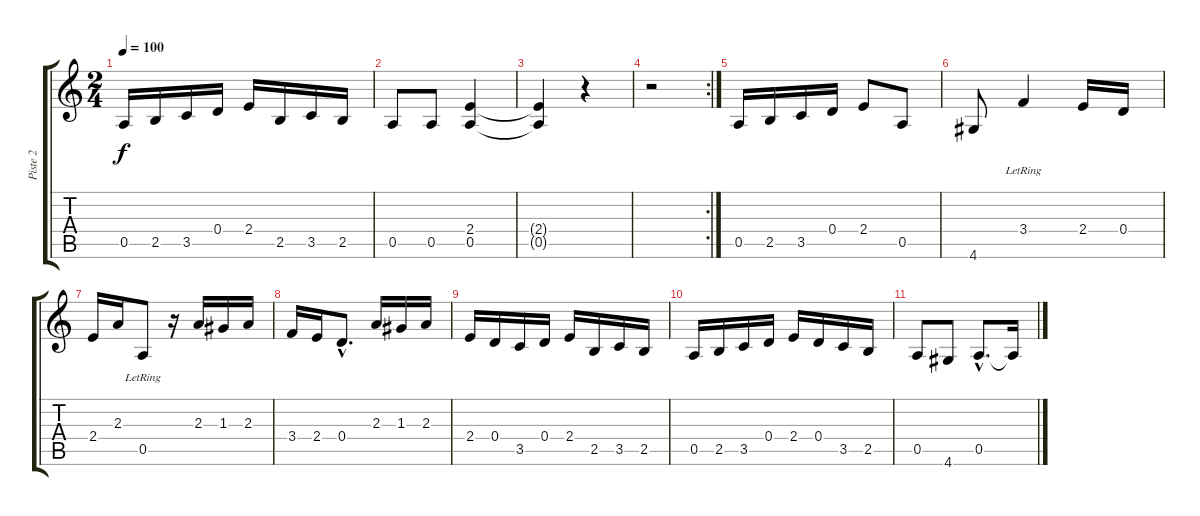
\track ("Piste 2" "Piste 2") {instrument acousticguitarnylon}
\staff {score tabs}
\tuning (E4 B3 G3 D3 A2 E2) {hide}
\ts (2 4)
\tempo 100
\clef g2
\ks c
0.5.16{dy f} 2.5.16 3.5.16 0.4.16 2.4.16 2.5.16 3.5.16 2.5.16 |
0.5.8 0.5.8 (2.4 0.5).4 |
(2.4{t} 0.5{t}).4 r.4 |
\rc 2
r.2 |
0.5.16 2.5.16 3.5.16 0.4.16 2.4.8 0.5.8 |
4.6.8 3.4{lr}.4 2.4.16 0.4.16 |
2.4.16 2.3.16 0.5{lr}.8 r.16 2.3.16 1.3.16 2.3.16 |
3.4.16 2.4.16 0.4{hac}.8{d} 2.3.16 1.3.16 2.3.16 |
2.4.16 0.4.16 3.5.16 0.4.16 2.4.16 2.5.16 3.5.16 2.5.16 |
0.5.16 2.5.16 3.5.16 0.4.16 2.4.16 0.4.16 3.5.16 2.5.16 |
0.5.8 4.6.8 0.5{hac}.8{d} 0.5{t}.16
